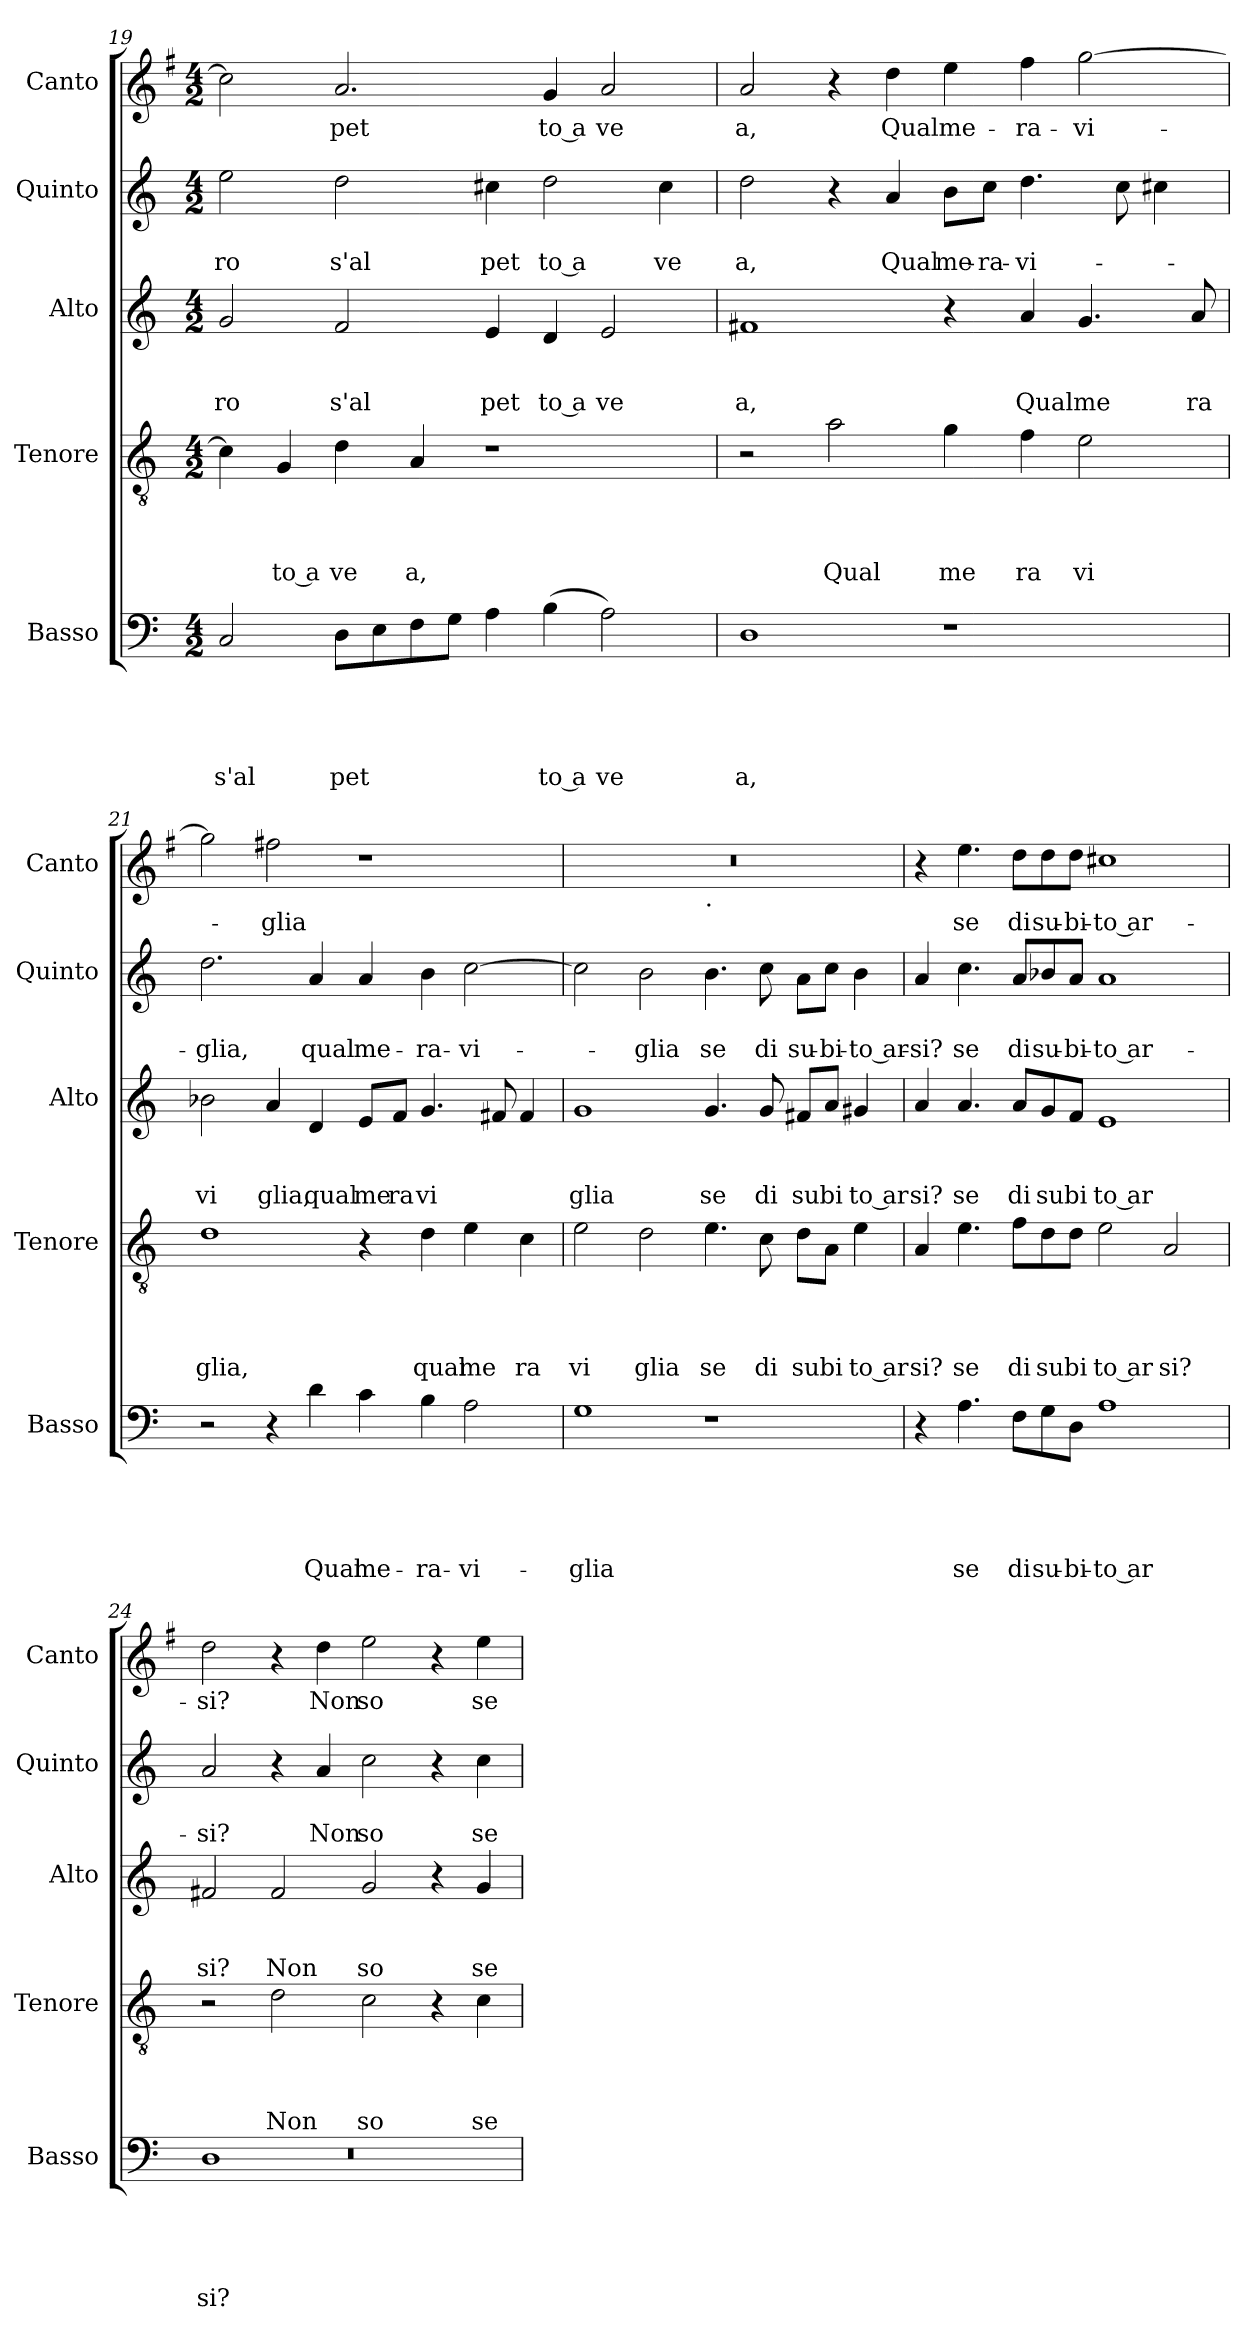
**kern	**text	**text	**text	**text	**text	**kern	**text	**text	**text	**text	**kern	**text	**text	**text	**kern	**text	**text	**kern	**text
*part5	*part5	*part5	*part5	*part5	*part5	*part4	*part4	*part4	*part4	*part4	*part3	*part3	*part3	*part3	*part2	*part2	*part2	*part1	*part1
*staff5	*staff5	*staff5	*staff5	*staff5	*staff5	*staff4	*staff4	*staff4	*staff4	*staff4	*staff3	*staff3	*staff3	*staff3	*staff2	*staff2	*staff2	*staff1	*staff1
*I"Basso	*	*	*	*	*	*I"Tenore	*	*	*	*	*I"Alto	*	*	*	*I"Quinto	*	*	*I"Canto	*
*I'Basso	*	*	*	*	*	*I'Tenore	*	*	*	*	*I'Alto	*	*	*	*I'Quinto	*	*	*I'Canto	*
*clefF4	*	*	*	*	*	*clefGv2	*	*	*	*	*clefG2	*	*	*	*clefG2	*	*	*clefG2	*
*	*	*	*	*	*	*	*	*	*	*	*	*	*	*	*	*	*	*ITrd-3c-5	*
*k[]	*	*	*	*	*	*k[]	*	*	*	*	*k[]	*	*	*	*k[]	*	*	*k[]	*
*C:	*	*	*	*	*	*C:	*	*	*	*	*C:	*	*	*	*C:	*	*	*C:	*
*M4/2	*	*	*	*	*	*M4/2	*	*	*	*	*M4/2	*	*	*	*M4/2	*	*	*M4/2	*
=19	=19	=19	=19	=19	=19	=19	=19	=19	=19	=19	=19	=19	=19	=19	=19	=19	=19	=19	=19
!	!	!	!	!	!LO:LY:b	!	!	!	!	!	!	!	!	!LO:LY:b	!	!	!LO:LY:b	!	!
2C/	.	.	.	.	s'al	4c\]	.	.	.	.	2g/	.	.	ro	2ee\	.	ro	2ff\]	.
!	!	!	!	!	!	!	!	!	!	!LO:LY:b:rj	!	!	!	!	!	!	!	!	!
.	.	.	.	.	.	4G/	.	.	.	to a	.	.	.	.	.	.	.	.	.
!	!	!	!	!	!LO:LY:b	!	!	!	!	!LO:LY:b	!	!	!	!LO:LY:b	!	!	!LO:LY:b	!	!LO:LY:b
8D\L	.	.	.	.	pet	4d\	.	.	.	ve	2f/	.	.	s'al	2dd\	.	s'al	2.dd/	pet
8E\	.	.	.	.	.	.	.	.	.	.	.	.	.	.	.	.	.	.	.
!	!	!	!	!	!	!	!	!	!	!LO:LY:b	!	!	!	!	!	!	!	!	!
8F\	.	.	.	.	.	4A/	.	.	.	a,	.	.	.	.	.	.	.	.	.
8G\J	.	.	.	.	.	.	.	.	.	.	.	.	.	.	.	.	.	.	.
!	!	!	!	!	!	!	!	!	!	!	!	!	!	!LO:LY:b	!	!	!LO:LY:b	!	!
4A\	.	.	.	.	.	1r	.	.	.	.	4e/	.	.	pet	4cc#X\	.	pet	.	.
!	!	!	!	!	!LO:LY:b:rj	!	!	!	!	!	!	!	!	!LO:LY:b:rj	!	!	!LO:LY:b:rj	!	!LO:LY:b:rj
(<4B\	.	.	.	.	to a	.	.	.	.	.	4d/	.	.	to a	2dd\	.	to a	4cc/	to a
!	!	!	!	!	!LO:LY:b	!	!	!	!	!	!	!	!	!LO:LY:b	!	!	!	!	!LO:LY:b
2A\)	.	.	.	.	ve	.	.	.	.	.	2e/	.	.	ve	.	.	.	2dd/	ve
!	!	!	!	!	!	!	!	!	!	!	!	!	!	!	!	!	!LO:LY:b	!	!
.	.	.	.	.	.	.	.	.	.	.	.	.	.	.	4cc#\	.	ve	.	.
!!LO:LB:g=z
=20	=20	=20	=20	=20	=20	=20	=20	=20	=20	=20	=20	=20	=20	=20	=20	=20	=20	=20	=20
!	!	!	!	!	!LO:LY:b	!	!	!	!	!	!	!	!	!LO:LY:b	!	!	!LO:LY:b	!	!LO:LY:b
1D	.	.	.	.	a,	2r	.	.	.	.	1f#X	.	.	a,	2dd\	.	a,	2dd/	a,
!	!	!	!	!	!	!	!	!	!	!LO:LY:b	!	!	!	!	!	!	!	!	!
.	.	.	.	.	.	2a\	.	.	.	Qual	.	.	.	.	4r	.	.	4r	.
!	!	!	!	!	!	!	!	!	!	!	!	!	!	!	!	!	!LO:LY:b	!	!LO:LY:b
.	.	.	.	.	.	.	.	.	.	.	.	.	.	.	4a/	.	Qual	4gg\	Qual
!	!	!	!	!	!	!	!	!	!	!LO:LY:b	!	!	!	!	!	!	!LO:LY:b	!	!LO:LY:b
1r	.	.	.	.	.	4g\	.	.	.	me	4r	.	.	.	8b\L	.	me-	4aa\	me-
!	!	!	!	!	!	!	!	!	!	!	!	!	!	!	!	!	!LO:LY:b	!	!
.	.	.	.	.	.	.	.	.	.	.	.	.	.	.	8cc\J	.	-ra-	.	.
!	!	!	!	!	!	!	!	!	!	!LO:LY:b	!	!	!	!LO:LY:b	!	!	!LO:LY:b	!	!LO:LY:b
.	.	.	.	.	.	4f\	.	.	.	ra	4a/	.	.	Qual	4.dd\	.	-vi-	4bb\	-ra-
!	!	!	!	!	!	!	!	!	!	!LO:LY:b	!	!	!	!LO:LY:b	!	!	!	!	!LO:LY:b
.	.	.	.	.	.	2e\	.	.	.	vi	4.g/	.	.	me	.	.	.	[>2ccc\	-vi-
.	.	.	.	.	.	.	.	.	.	.	.	.	.	.	8cc\	.	.	.	.
.	.	.	.	.	.	.	.	.	.	.	.	.	.	.	4cc#X\	.	.	.	.
!	!	!	!	!	!	!	!	!	!	!	!	!	!	!LO:LY:b	!	!	!	!	!
.	.	.	.	.	.	.	.	.	.	.	8a/	.	.	ra	.	.	.	.	.
=21	=21	=21	=21	=21	=21	=21	=21	=21	=21	=21	=21	=21	=21	=21	=21	=21	=21	=21	=21
!	!	!	!	!	!	!	!	!	!	!LO:LY:b	!	!	!	!LO:LY:b	!	!	!LO:LY:b	!	!
2r	.	.	.	.	.	1d	.	.	.	glia,	2b-X\	.	.	vi	2.dd\	.	-glia,	2ccc\]	.
!	!	!	!	!	!	!	!	!	!	!	!	!	!	!LO:LY:b	!	!	!	!	!LO:LY:b
4r	.	.	.	.	.	.	.	.	.	.	4a/	.	.	glia,	.	.	.	2bbn\	-glia
!	!	!	!	!	!LO:LY:b	!	!	!	!	!	!	!	!	!LO:LY:b	!	!	!LO:LY:b	!	!
4d\	.	.	.	.	Qual	.	.	.	.	.	4d/	.	.	qual	4a/	.	qual	.	.
!	!	!	!	!	!LO:LY:b	!	!	!	!	!	!	!	!	!LO:LY:b	!	!	!LO:LY:b	!	!
4c\	.	.	.	.	me-	4r	.	.	.	.	8e/L	.	.	me	4a/	.	me-	1r	.
!	!	!	!	!	!	!	!	!	!	!	!	!	!	!LO:LY:b	!	!	!	!	!
.	.	.	.	.	.	.	.	.	.	.	8f/J	.	.	ra	.	.	.	.	.
!	!	!	!	!	!LO:LY:b	!	!	!	!	!LO:LY:b	!	!	!	!LO:LY:b	!	!	!LO:LY:b	!	!
4B\	.	.	.	.	-ra-	4d\	.	.	.	qual	4.g/	.	.	vi	4b\	.	-ra-	.	.
!	!	!	!	!	!LO:LY:b	!	!	!	!	!LO:LY:b	!	!	!	!	!	!	!LO:LY:b	!	!
2A\	.	.	.	.	-vi-	4e\	.	.	.	me	.	.	.	.	[>2cc\	.	-vi-	.	.
.	.	.	.	.	.	.	.	.	.	.	8f#X/	.	.	.	.	.	.	.	.
!	!	!	!	!	!	!	!	!	!	!LO:LY:b	!	!	!	!	!	!	!	!	!
.	.	.	.	.	.	4c\	.	.	.	ra	4f#/	.	.	.	.	.	.	.	.
=22	=22	=22	=22	=22	=22	=22	=22	=22	=22	=22	=22	=22	=22	=22	=22	=22	=22	=22	=22
!	!	!	!	!	!LO:LY:b	!	!	!	!	!LO:LY:b	!	!	!	!LO:LY:b	!	!	!	!	!
*	*	*	*	*	*	*	*	*	*	*	*	*	*	*	*	*	*	*^	*
1G	.	.	.	.	-glia	2e\	.	.	.	vi	1g	.	.	glia	2cc\]	.	.	0r	1ryy	.
!	!	!	!	!	!	!	!	!	!	!LO:LY:b	!	!	!	!	!	!	!LO:LY:b	!	!	!
.	.	.	.	.	.	2d\	.	.	.	glia	.	.	.	.	2b\	.	-glia	.	.	.
!	!	!	!	!	!	!	!	!	!	!	!	!	!	!	!	!	!	!	!LO:TX:b:t=.	!
!	!	!	!	!	!	!	!	!	!	!LO:LY:b	!	!	!	!LO:LY:b	!	!	!LO:LY:b	!	!	!
1r	.	.	.	.	.	4.e\	.	.	.	se	4.g/	.	.	se	4.b\	.	se	.	1ryy	.
!	!	!	!	!	!	!	!	!	!	!LO:LY:b	!	!	!	!LO:LY:b	!	!	!LO:LY:b	!	!	!
.	.	.	.	.	.	8c\	.	.	.	di	8g/	.	.	di	8cc\	.	di	.	.	.
!	!	!	!	!	!	!	!	!	!	!LO:LY:b	!	!	!	!LO:LY:b	!	!	!LO:LY:b	!	!	!
.	.	.	.	.	.	8d\L	.	.	.	su	8f#X/L	.	.	su	8a\L	.	su-	.	.	.
!	!	!	!	!	!	!	!	!	!	!LO:LY:b	!	!	!	!LO:LY:b	!	!	!LO:LY:b	!	!	!
.	.	.	.	.	.	8A\J	.	.	.	bi	8a/J	.	.	bi	8cc\J	.	-bi-	.	.	.
!	!	!	!	!	!	!	!	!	!	!LO:LY:b:rj	!	!	!	!LO:LY:b:rj	!	!	!LO:LY:b:rj	!	!	!
.	.	.	.	.	.	4e\	.	.	.	to ar	4g#X/	.	.	to ar	4b\	.	-to ar-	.	.	.
=23	=23	=23	=23	=23	=23	=23	=23	=23	=23	=23	=23	=23	=23	=23	=23	=23	=23	=23	=23	=23
!	!	!	!	!	!	!	!	!	!	!LO:LY:b	!	!	!	!LO:LY:b	!	!	!LO:LY:b	!	!	!
*	*	*	*	*	*	*	*	*	*	*	*	*	*	*	*	*	*	*v	*v	*
4r	.	.	.	.	.	4A/	.	.	.	si?	4a/	.	.	si?	4a/	.	-si?	4r	.
!	!	!	!	!	!LO:LY:b	!	!	!	!	!LO:LY:b	!	!	!	!LO:LY:b	!	!	!LO:LY:b	!	!LO:LY:b
4.A\	.	.	.	.	se	4.e\	.	.	.	se	4.a/	.	.	se	4.cc\	.	se	4.aa\	se
!	!	!	!	!	!LO:LY:b	!	!	!	!	!LO:LY:b	!	!	!	!LO:LY:b	!	!	!LO:LY:b	!	!LO:LY:b
8F\L	.	.	.	.	di	8f\L	.	.	.	di	8a/L	.	.	di	8a/L	.	di	8gg\L	di
!	!	!	!	!	!LO:LY:b	!	!	!	!	!LO:LY:b	!	!	!	!LO:LY:b	!	!	!LO:LY:b	!	!LO:LY:b
8G\	.	.	.	.	su-	8d\	.	.	.	su	8g/	.	.	su	8b-X/	.	su-	8gg\	su-
!	!	!	!	!	!LO:LY:b	!	!	!	!	!LO:LY:b	!	!	!	!LO:LY:b	!	!	!LO:LY:b	!	!LO:LY:b
8D\J	.	.	.	.	-bi-	8d\J	.	.	.	bi	8f/J	.	.	bi	8a/J	.	-bi-	8gg\J	-bi-
!	!	!	!	!	!LO:LY:b:rj	!	!	!	!	!LO:LY:b:rj	!	!	!	!LO:LY:b:rj	!	!	!LO:LY:b:rj	!	!LO:LY:b:rj
1A	.	.	.	.	-to ar-	2e\	.	.	.	to ar	1e	.	.	to ar	1a	.	-to ar-	1ff#X	-to ar-
!	!	!	!	!	!	!	!	!	!	!LO:LY:b	!	!	!	!	!	!	!	!	!
.	.	.	.	.	.	2A/	.	.	.	si?	.	.	.	.	.	.	.	.	.
!!LO:LB:g=z
=24	=24	=24	=24	=24	=24	=24	=24	=24	=24	=24	=24	=24	=24	=24	=24	=24	=24	=24	=24
*^	*	*	*	*	*	*	*	*	*	*	*	*	*	*	*	*	*	*	*
*	*^	*	*	*	*	*	*	*	*	*	*	*	*	*	*	*	*	*	*	*
!	!	!LO:N:vis=1	!	!	!	!	!LO:LY:b	!	!	!	!	!	!	!	!	!LO:LY:b	!	!	!LO:LY:b	!	!LO:LY:b
0ryy	1D	0r	.	.	.	.	-si?	2r	.	.	.	.	2f#X/	.	.	si?	2a/	.	-si?	2gg\	-si?
!	!	!	!	!	!	!	!	!	!	!	!	!LO:LY:b	!	!	!	!LO:LY:b	!	!	!	!	!
.	.	.	.	.	.	.	.	2d\	.	.	.	Non	2f#/	.	.	Non	4r	.	.	4r	.
!	!	!	!	!	!	!	!	!	!	!	!	!	!	!	!	!	!	!	!LO:LY:b	!	!LO:LY:b
.	.	.	.	.	.	.	.	.	.	.	.	.	.	.	.	.	4a/	.	Non	4gg\	Non
!	!	!	!	!	!	!	!	!	!	!	!	!LO:LY:b	!	!	!	!LO:LY:b	!	!	!LO:LY:b	!	!LO:LY:b
.	1ryy	.	.	.	.	.	.	2c\	.	.	.	so	2g/	.	.	so	2cc\	.	so	2aa\	so
.	.	.	.	.	.	.	.	4r	.	.	.	.	4r	.	.	.	4r	.	.	4r	.
!	!	!	!	!	!	!	!	!	!	!	!	!LO:LY:b	!	!	!	!LO:LY:b	!	!	!LO:LY:b	!	!LO:LY:b
.	.	.	.	.	.	.	.	4c\	.	.	.	se	4g/	.	.	se	4cc\	.	se	4aa\	se
*v	*v	*v	*	*	*	*	*	*	*	*	*	*	*	*	*	*	*	*	*	*	*
=	=	=	=	=	=	=	=	=	=	=	=	=	=	=	=	=	=	=	=
*-	*-	*-	*-	*-	*-	*-	*-	*-	*-	*-	*-	*-	*-	*-	*-	*-	*-	*-	*-
